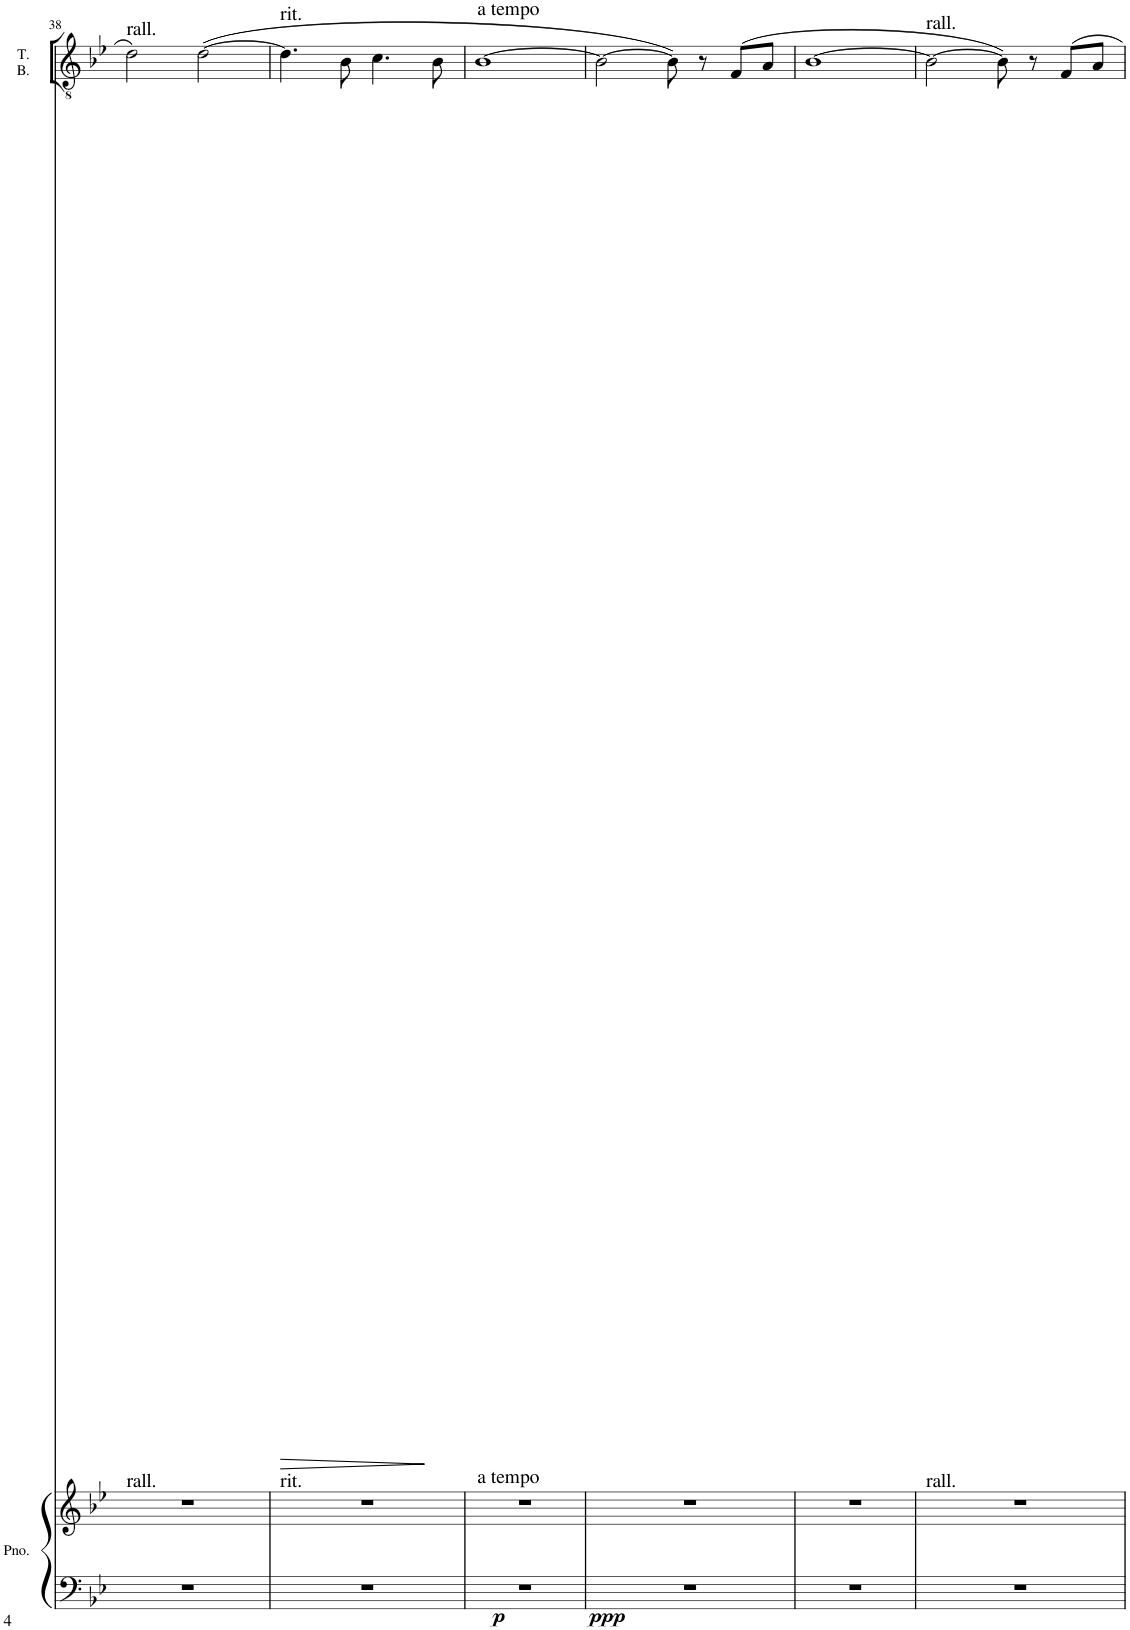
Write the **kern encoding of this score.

**kern	**dynam
*part1	*part1
*staff1	*staff1
*I"Tenori Bassi	*
*I'T. B.	*
!!LO:PB:g=z
*clefGv2	*
*k[b-e-]	*
*M4/4	*
*met(c)	*
=38	=38
!LO:TX:a:t=rall.	!
2d\	.
([2d\	.
=39	=39
!LO:TX:a:t=rit.	!
!	!LO:HP:b
4.d\]	>
8B-\	.
4.c\	.
8B-\	]
=40	=40
!LO:TX:a:t=a tempo	!
[1B-	.
=41	=41
2B-\_	.
8B-\])	.
8r	.
(8F/L	.
8A/J	.
=42	=42
[1B-	.
=43	=43
!LO:TX:a:t=rall.	!
2B-\_	.
8B-\])	.
8r	.
8F/L	.
8A/J	.
=	=
*-	*-
